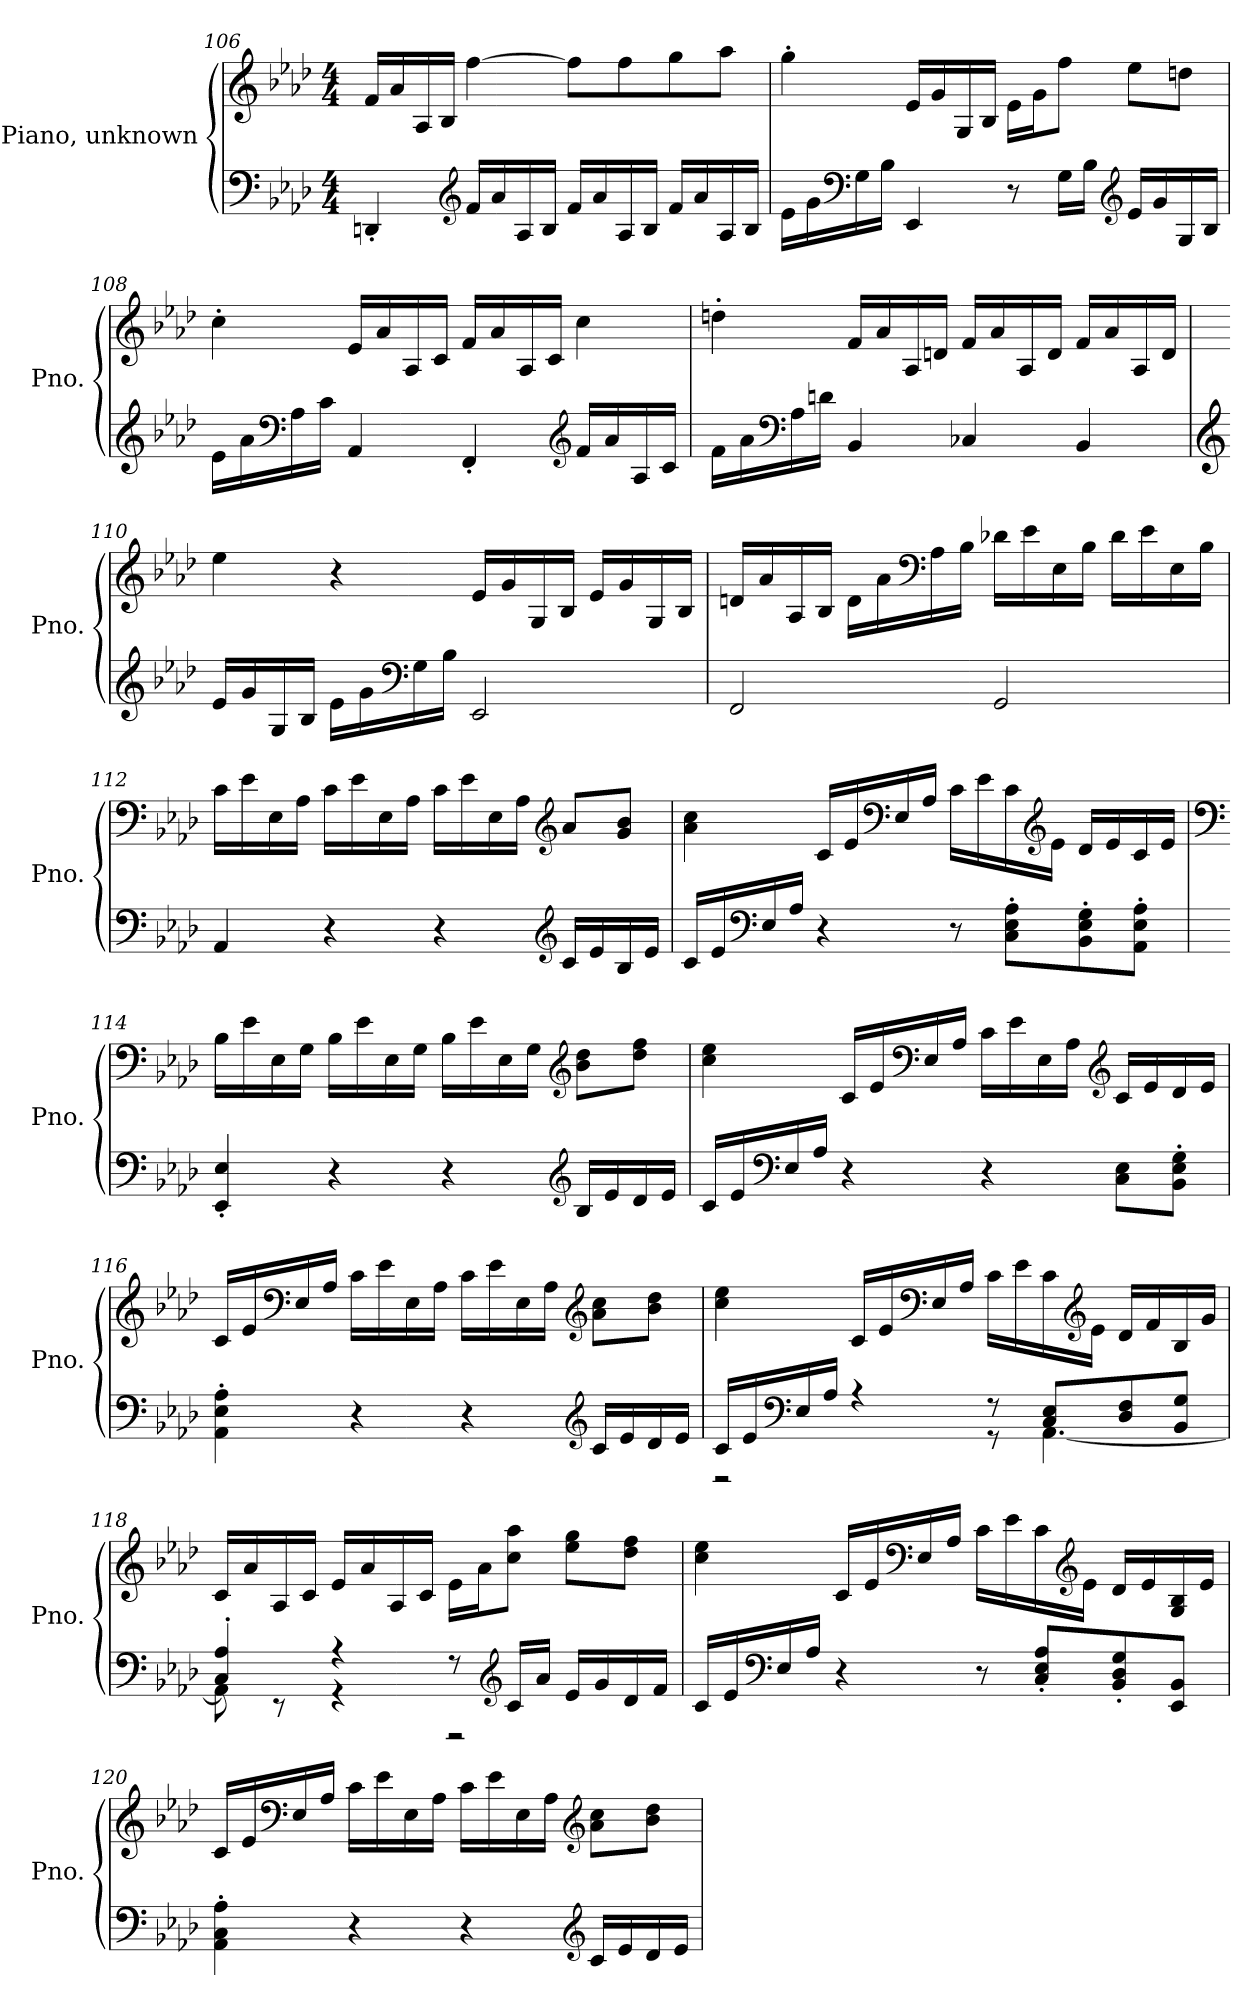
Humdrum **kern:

**kern	**kern
*part1	*part1
*staff2	*staff1
*I"Piano, unknown	*
*I'Pno.	*
*clefF4	*clefG2
*k[b-e-a-d-]	*k[b-e-a-d-]
*M4/4	*M4/4
=106	=106
4DDn'/	16f/LL
.	16a-/
.	16A-/
.	16B-/JJ
*clefG2	*
16f/LL	[4ff\
16a-/	.
16A-/	.
16B-/JJ	.
16f/LL	8ff\L]
16a-/	.
16A-/	8ff\
16B-/JJ	.
16f/LL	8gg\
16a-/	.
16A-/	8aa-\J
16B-/JJ	.
!!LO:LB:g=z
=107	=107
16e-\LL	4gg'\
16g\	.
*clefF4	*
16G\	.
16B-\JJ	.
4EE-/	16e-/LL
.	16g/
.	16G/
.	16B-/JJ
8r	16e-\LL
.	16g\J
16G\LL	8ff\J
16B-\JJ	.
*clefG2	*
16e-/LL	8ee-\L
16g/	.
16G/	8ddn\J
16B-/JJ	.
=108	=108
16e-\LL	4cc'\
16a-\	.
*clefF4	*
16A-\	.
16c\JJ	.
4AA-/	16e-/LL
.	16a-/
.	16A-/
.	16c/JJ
4FF'/	16f/LL
.	16a-/
.	16A-/
.	16c/JJ
*clefG2	*
16f/LL	4cc\
16a-/	.
16A-/	.
16c/JJ	.
!!LO:LB:g=z
=109	=109
16f\LL	4ddn'\
16a-\	.
*clefF4	*
16A-\	.
16dn\JJ	.
4BB-/	16f/LL
.	16a-/
.	16A-/
.	16dn/JJ
4C-X/	16f/LL
.	16a-/
.	16A-/
.	16d/JJ
4BB-/	16f/LL
.	16a-/
.	16A-/
.	16d/JJ
=110	=110
*clefG2	*
16e-/LL	4ee-\
16g/	.
16G/	.
16B-/JJ	.
16e-\LL	4r
16g\	.
*clefF4	*
16G\	.
16B-\JJ	.
2EE-/	16e-/LL
.	16g/
.	16G/
.	16B-/JJ
.	16e-/LL
.	16g/
.	16G/
.	16B-/JJ
!!LO:LB:g=z
=111	=111
2FF/	16dn/LL
.	16a-/
.	16A-/
.	16B-/JJ
.	16d\LL
.	16a-\
*	*clefF4
.	16A-\
.	16B-\JJ
2GG/	16d-X\LL
.	16e-\
.	16E-\
.	16B-\JJ
.	16d-\LL
.	16e-\
.	16E-\
.	16B-\JJ
=112	=112
4AA-/	16c\LL
.	16e-\
.	16E-\
.	16A-\JJ
4r	16c\LL
.	16e-\
.	16E-\
.	16A-\JJ
4r	16c\LL
.	16e-\
.	16E-\
.	16A-\JJ
*clefG2	*clefG2
16c/LL	8a-/L
16e-/	.
16B-/	8g/ 8b-/J
16e-/JJ	.
!!LO:LB:g=z
=113	=113
16c/LL	4a-\ 4cc\
16e-/	.
*clefF4	*
16E-/	.
16A-/JJ	.
4r	16c/LL
.	16e-/
*	*clefF4
.	16E-/
.	16A-/JJ
8r	16c\LL
.	16e-\
8C\' 8E-\' 8A-\'L	16c\
*	*clefG2
.	16e-\JJ
8BB-\' 8E-\' 8G\'	16d-/LL
.	16e-/
8AA-\' 8E-\' 8A-\'J	16c/
.	16e-/JJ
=114	=114
*	*clefF4
4EE-/' 4E-/'	16B-\LL
.	16e-\
.	16E-\
.	16G\JJ
4r	16B-\LL
.	16e-\
.	16E-\
.	16G\JJ
4r	16B-\LL
.	16e-\
.	16E-\
.	16G\JJ
*clefG2	*clefG2
16B-/LL	8b-\ 8dd-\L
16e-/	.
16d-/	8dd-\ 8ff\J
16e-/JJ	.
!!LO:LB:g=z
=115	=115
16c/LL	4cc\ 4ee-\
16e-/	.
*clefF4	*
16E-/	.
16A-/JJ	.
4r	16c/LL
.	16e-/
*	*clefF4
.	16E-/
.	16A-/JJ
4r	16c\LL
.	16e-\
.	16E-\
.	16A-\JJ
*	*clefG2
8C\ 8E-\L	16c/LL
.	16e-/
8BB-\' 8E-\' 8G\'J	16d-/
.	16e-/JJ
=116	=116
4AA-\' 4E-\' 4A-\'	16c/LL
.	16e-/
*	*clefF4
.	16E-/
.	16A-/JJ
4r	16c\LL
.	16e-\
.	16E-\
.	16A-\JJ
4r	16c\LL
.	16e-\
.	16E-\
.	16A-\JJ
*clefG2	*clefG2
16c/LL	8a-\ 8cc\L
16e-/	.
16d-/	8b-\ 8dd-\J
16e-/JJ	.
!!LO:PB:g=z
=117	=117
*^	*
16c/LL	2r	4cc\ 4ee-\
16e-/	.	.
*clefF4	*	*
16E-/	.	.
16A-/JJ	.	.
4r	.	16c/LL
.	.	16e-/
*	*	*clefF4
.	.	16E-/
.	.	16A-/JJ
8r	8r	16c\LL
.	.	16e-\
8C/ 8E-/L	[4.AA-\	16c\
*	*	*clefG2
.	.	16e-\JJ
8D-/ 8F/	.	16d-/LL
.	.	16f/
8BB-/ 8G/J	.	16B-/
.	.	16g/JJ
=118	=118	=118
4C/' 4A-/'	8AA-\]	16c/LL
.	.	16a-/
.	8r	16A-/
.	.	16c/JJ
4r	4r	16e-/LL
.	.	16a-/
.	.	16A-/
.	.	16c/JJ
8r	2r	16e-\LL
.	.	16a-\J
*clefG2	*	*
16c/LL	.	8cc\ 8aa-\J
16a-/JJ	.	.
16e-/LL	.	8ee-\ 8gg\L
16g/	.	.
16d-/	.	8dd-\ 8ff\J
16f/JJ	.	.
*v	*v	*
!!LO:LB:g=z
=119	=119
16c/LL	4cc\ 4ee-\
16e-/	.
*clefF4	*
16E-/	.
16A-/JJ	.
4r	16c/LL
.	16e-/
*	*clefF4
.	16E-/
.	16A-/JJ
8r	16c\LL
.	16e-\
8C/' 8E-/' 8A-/'L	16c\
*	*clefG2
.	16e-\JJ
8BB-/' 8D-/' 8G/'	16d-/LL
.	16e-/
8EE-/ 8BB-/J	16G/ 16B-/
.	16e-/JJ
=120	=120
4AA-\' 4C\' 4A-\'	16c/LL
.	16e-/
*	*clefF4
.	16E-/
.	16A-/JJ
4r	16c\LL
.	16e-\
.	16E-\
.	16A-\JJ
4r	16c\LL
.	16e-\
.	16E-\
.	16A-\JJ
*clefG2	*clefG2
16c/LL	8a-\ 8cc\L
16e-/	.
16d-/	8b-\ 8dd-\J
16e-/JJ	.
=	=
*-	*-
